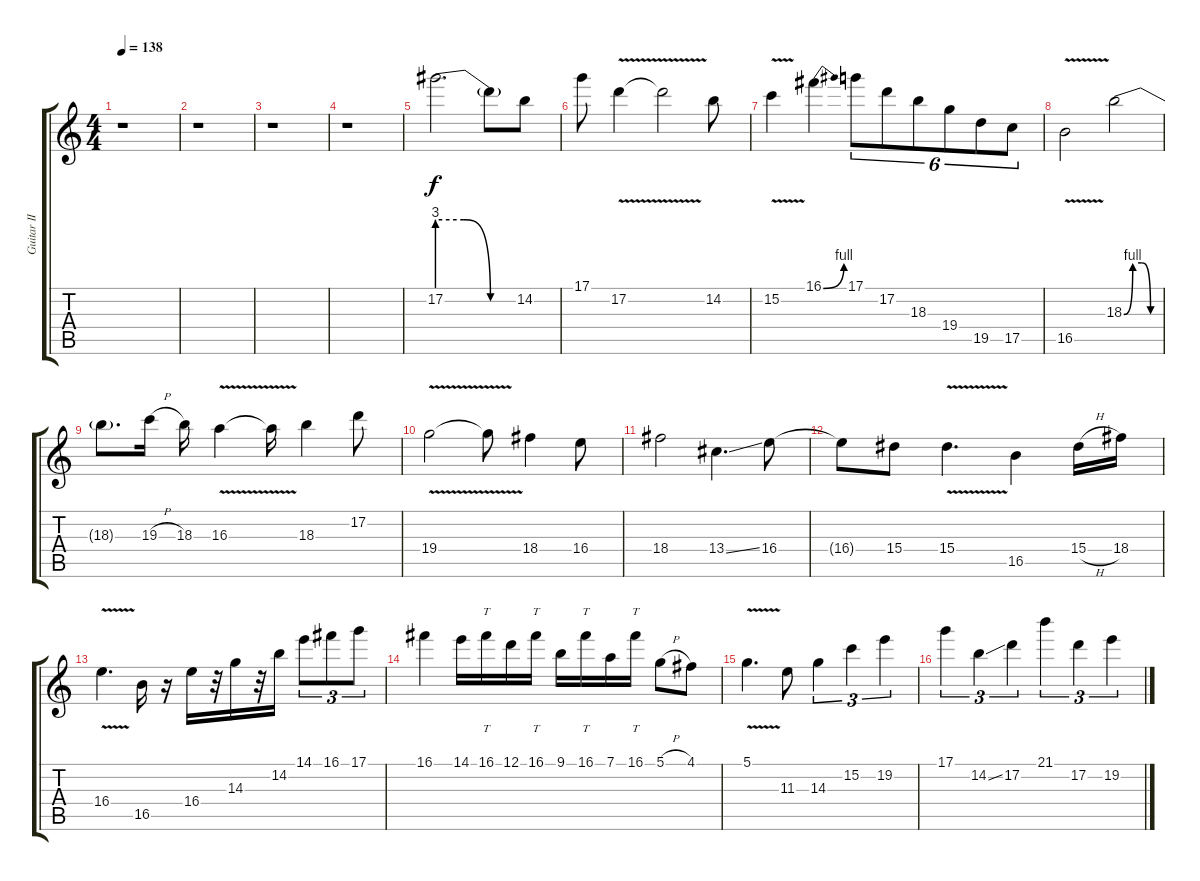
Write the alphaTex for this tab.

\track ("Guitar II" "Guitar II") {instrument distortionguitar}
\staff {score tabs}
\tuning (D4 A3 F3 C3 G2 D2) {hide}
\ts (4 4)
\tempo 138
\clef g2
\ks c
r.1{dy f} |
r.1 |
r.1 |
r.1 |
17.2{be (custom 0 12 20 12 40 0 60 0)}.2{d volume 14 balance 5} 17.2{t}.8 14.2.8 |
17.1.8 17.2{v}.4 17.2{t}.2 14.2.8 |
15.2{v}.4 16.1{be (bend 0 0 60 4)}.4 17.1.8{tu (6 4)} 17.2.8{tu (6 4)} 18.3.8{tu (6 4)} 19.4.8{tu (6 4)} 19.5.8{tu (6 4)} 17.5.8{tu (6 4)} |
16.5{v}.2 18.3{be (custom 0 0 15 4 30 4 45 0 60 0)}.2 |
18.3{t}.8{d} 19.3{h}.16 18.3.16 16.3{v}.4 16.3{v t}.16 18.3.4 17.2.8 |
19.4{v}.2 19.4{t}.8 18.4.4 16.4.8 |
18.4.2 13.4{ss}.4{d} 16.4.8 |
16.4{t}.8 15.4.8 15.4{v}.4{d} 16.5.4 15.4{h}.16 18.4.16 |
16.4{v}.4{d} 16.5.16 r.16 16.4.16 r.32 14.3.16 r.32 14.2.16 14.1.8{tu (3 2)} 16.1.8{tu (3 2)} 17.1.8{tu (3 2)} |
16.1.4 14.1.16 16.1.16{tt} 12.1.16 16.1.16{tt} 9.1.16 16.1.16{tt} 7.1.16 16.1.16{tt} 5.1{h}.8 4.1.8 |
5.1{v}.4{d} 11.3.8 14.3.4{tu (3 2)} 15.2.4{tu (3 2)} 19.2.4{tu (3 2)} |
17.1.4{tu (3 2)} 14.2{ss}.4{tu (3 2)} 17.2.4{tu (3 2)} 21.1.4{tu (3 2)} 17.2.4{tu (3 2)} 19.2.4{tu (3 2)}
